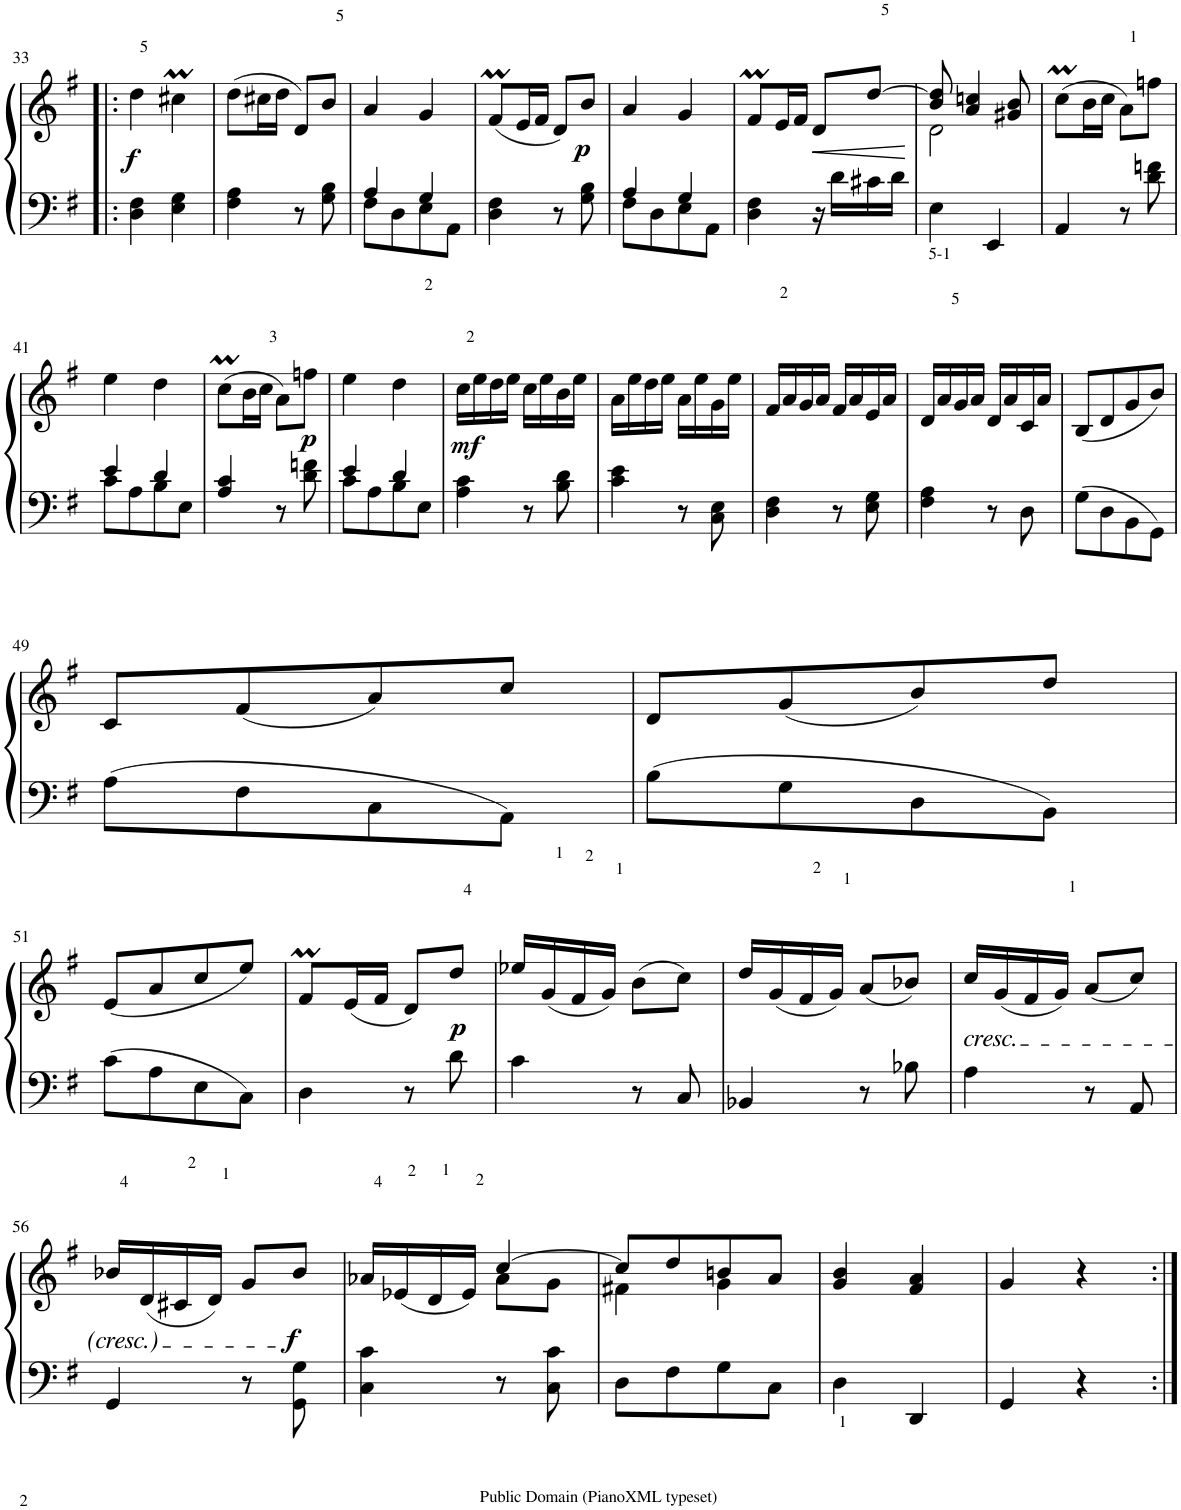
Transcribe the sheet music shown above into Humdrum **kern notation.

**kern	**kern	**dynam
*part1	*part1	*part1
*staff2	*staff1	*staff1/2
*I"Piano	*	*
*I'Pno.	*	*
!!LO:PB:g=z
*clefF4	*clefG2	*
*k[f#]	*k[f#]	*
*M2/4	*M2/4	*
=33!|:	=33!|:	=33!|:
!	!	!LO:DY:b
4D\ 4F#\	4dd\	f
4E\ 4G\	4cc#Xm\	.
=34	=34	=34
4F#\ 4A\	(8dd\L	.
.	16cc#X\L	.
.	16dd\JJ	.
8r	8d/L)	.
8G\ 8B\	8b/J	.
=35	=35	=35
*^	*	*
4A/	8F#\L	4a/	.
.	8D\	.	.
4G/	8E\	4g/	.
.	8AA\J	.	.
*v	*v	*	*
=36	=36	=36
4D\ 4F#\	(8f#m/L	.
.	16e/L	.
.	16f#/JJ	.
8r	8d/L)	.
!	!	!LO:DY:b
8G\ 8B\	8b/J	p
=37	=37	=37
*^	*	*
4A/	8F#\L	4a/	.
.	8D\	.	.
4G/	8E\	4g/	.
.	8AA\J	.	.
*v	*v	*	*
=38	=38	=38
4D\ 4F#\	8f#m/L	.
.	16e/L	.
.	16f#/JJ	.
!	!	!LO:HP:b
16r	8d/L	<
16d\LL	.	.
16c#X\	[>8dd/J	.
16d\JJ	.	.
.	.	[
=39	=39	=39
*	*^	*
4E\	8b/ 8dd/]	2d\	.
.	4a/ 4ccn/	.	.
4EE/	.	.	.
.	8g#X/ 8b/	.	.
*	*v	*v	*
=40	=40	=40
4AA/	(8ccM\L	.
.	16b\L	.
.	16cc\JJ	.
8r	8a\L)	.
8d\ 8fn\	8ffn\J	.
!!LO:LB:g=z
=41	=41	=41
*^	*	*
4e/	8c\L	4ee\	.
.	8A\	.	.
4d/	8B\	4dd\	.
.	8E\J	.	.
*v	*v	*	*
=42	=42	=42
4A/ 4c/	(8ccM\L	.
.	16b\L	.
.	16cc\JJ	.
8r	8a\L)	.
!	!	!LO:DY:b
8d\ 8fn\	8ffn\J	p
=43	=43	=43
*^	*	*
4e/	8c\L	4ee\	.
.	8A\	.	.
4d/	8B\	4dd\	.
.	8E\J	.	.
=44	=44	=44	=44
!	!	!	!LO:DY:b
*v	*v	*	*
4A\ 4c\	16cc\LL	mf
.	16ee\	.
.	16dd\	.
.	16ee\JJ	.
8r	16cc\LL	.
.	16ee\	.
8B\ 8d\	16b\	.
.	16ee\JJ	.
=45	=45	=45
4c\ 4e\	16a\LL	.
.	16ee\	.
.	16dd\	.
.	16ee\JJ	.
8r	16a\LL	.
.	16ee\	.
8C\ 8E\	16g\	.
.	16ee\JJ	.
=46	=46	=46
4D\ 4F#\	16f#/LL	.
.	16a/	.
.	16g/	.
.	16a/JJ	.
8r	16f#/LL	.
.	16a/	.
8E\ 8G\	16e/	.
.	16a/JJ	.
=47	=47	=47
4F#\ 4A\	16d/LL	.
.	16a/	.
.	16g/	.
.	16a/JJ	.
8r	16d/LL	.
.	16a/	.
8D\	16c/	.
.	16a/JJ	.
=48	=48	=48
8G\L	(8B/L	.
8D\	8d/	.
8BB\	8g/	.
8GG\J	8b/J)	.
!!LO:LB:g=z
=49	=49	=49
8A\L	8c/L	.
8F#\	(8f#/	.
8C\	8a/)	.
8AA\J	8cc/J	.
=50	=50	=50
8B\L	8d/L	.
8G\	(8g/	.
8D\	8b/)	.
8BB\J	8dd/J	.
!!LO:LB:g=z
=51	=51	=51
8c\L	(8e/L	.
8A\	8a/	.
8E\	8cc/	.
8C\J	8ee/J)	.
=52	=52	=52
4D\	8f#m/L	.
.	(16e/L	.
.	16f#/JJ	.
8r	8d/L)	.
!	!	!LO:DY:b
8d\	8dd/J	p
=53	=53	=53
4c\	16ee-X/LL	.
.	(16g/	.
.	16f#/	.
.	16g/JJ)	.
8r	(8b\L	.
8C/	8cc\J)	.
=54	=54	=54
4BB-X/	16dd/LL	.
.	(16g/	.
.	16f#/	.
.	16g/JJ)	.
8r	(8a/L	.
8B-X\	8b-X/J)	.
=55	=55	=55
!	!LO:TX:b:i:t=cresc.	!
4A\	16cc/LL	.
.	(16g/	.
.	16f#/	.
.	16g/JJ)	.
8r	(8a/L	.
8AA/	8cc/J)	.
!!LO:LB:g=z
=56	=56	=56
4GG/	16b-X/LL	.
.	(16d/	.
.	16c#X/	.
.	16d/JJ)	.
8r	8g/L	.
!	!	!LO:DY:b
8GG\ 8G\	8b-/J	f
=57	=57	=57
*	*^	*
4C\ 4c\	16a-X/LL	4ryy	.
.	(<16e-X/	.	.
.	16d/	.	.
.	16e-/JJ)	.	.
8r	[>4cc/	8a-\L	.
8C\ 8c\	.	8g\J	.
=58	=58	=58	=58
8D\L	8cc/L]	4f#X\	.
8F#\	8dd/	.	.
8G\	8bn/	4g\	.
8C\J	8a/J	.	.
*	*v	*v	*
=59	=59	=59
4D\	4g/ 4b/	.
4DD/	4f#/ 4a/	.
=60	=60	=60
4GG/	4g/	.
4r	4r	.
=:|!	=:|!	=:|!
*-	*-	*-
